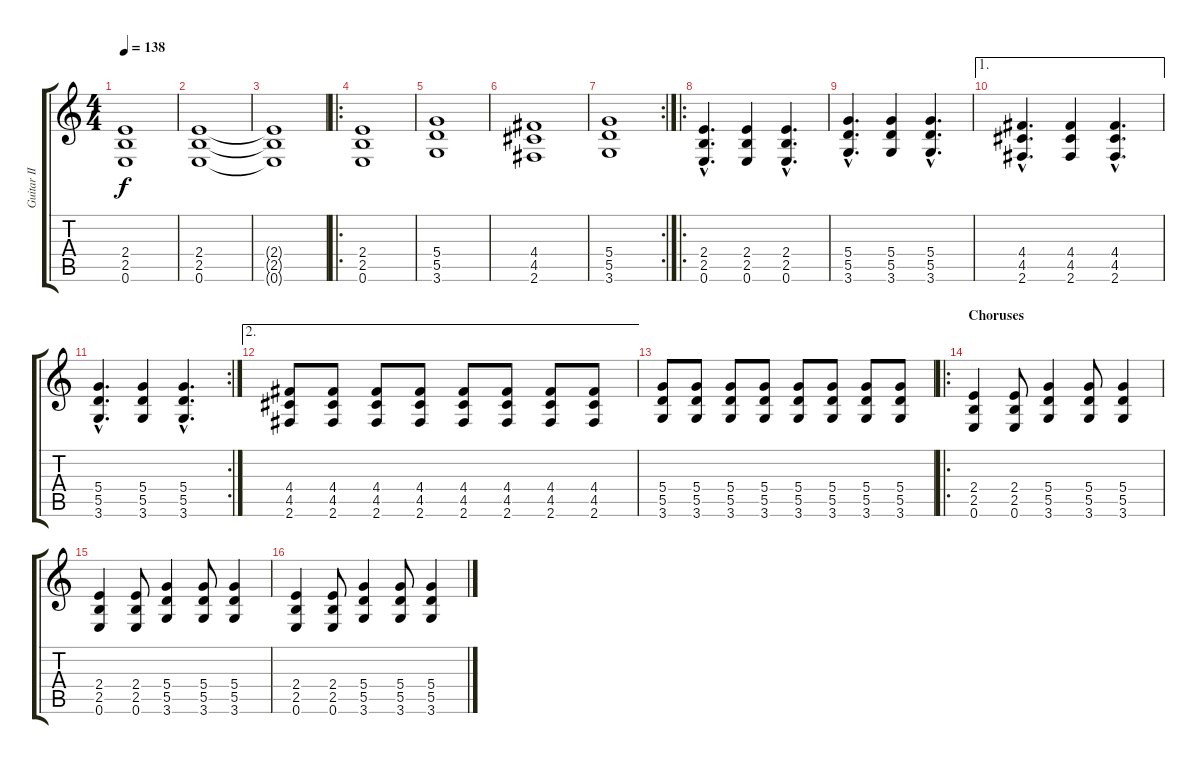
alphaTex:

\track ("Guitar II" "Guitar II") {instrument distortionguitar}
\staff {score tabs}
\tuning (E4 B3 G3 D3 A2 E2) {hide}
\ts (4 4)
\tempo 138
\clef g2
\ks c
(2.4{t} 2.5{t} 0.6{t}).1{dy f} |
(2.4 2.5 0.6).1 |
(2.4{t} 2.5{t} 0.6{t}).1 |
\ro
(2.4 2.5 0.6).1 |
(5.4 5.5 3.6).1 |
(4.4 4.5 2.6).1 |
\rc 2
(5.4 5.5 3.6).1 |
\ro
(2.4{hac} 2.5{hac} 0.6{hac}).4{d} (2.4 2.5 0.6).4 (2.4{hac} 2.5{hac} 0.6{hac}).4{d} |
(5.4{hac} 5.5{hac} 3.6{hac}).4{d} (5.4 5.5 3.6).4 (5.4{hac} 5.5{hac} 3.6{hac}).4{d} |
\ae 1
(4.4{hac} 4.5{hac} 2.6{hac}).4{d} (4.4 4.5 2.6).4 (4.4{hac} 4.5{hac} 2.6{hac}).4{d} |
\rc 2
(5.4{hac} 5.5{hac} 3.6{hac}).4{d} (5.4 5.5 3.6).4 (5.4{hac} 5.5{hac} 3.6{hac}).4{d} |
\ae 2
(4.4 4.5 2.6).8 (4.4 4.5 2.6).8 (4.4 4.5 2.6).8 (4.4 4.5 2.6).8 (4.4 4.5 2.6).8 (4.4 4.5 2.6).8 (4.4 4.5 2.6).8 (4.4 4.5 2.6).8 |
(5.4 5.5 3.6).8 (5.4 5.5 3.6).8 (5.4 5.5 3.6).8 (5.4 5.5 3.6).8 (5.4 5.5 3.6).8 (5.4 5.5 3.6).8 (5.4 5.5 3.6).8 (5.4 5.5 3.6).8 |
\ro
\section ("" "Choruses")
(2.4 2.5 0.6).4 (2.4 2.5 0.6).8 (5.4 5.5 3.6).4 (5.4 5.5 3.6).8 (5.4 5.5 3.6).4 |
(2.4 2.5 0.6).4 (2.4 2.5 0.6).8 (5.4 5.5 3.6).4 (5.4 5.5 3.6).8 (5.4 5.5 3.6).4 |
(2.4 2.5 0.6).4 (2.4 2.5 0.6).8 (5.4 5.5 3.6).4 (5.4 5.5 3.6).8 (5.4 5.5 3.6).4
